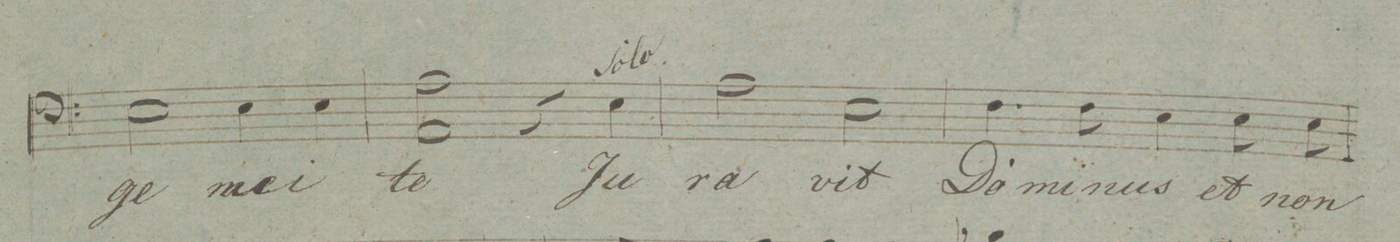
**kern	**text	**dynam
*I"Baſso.	*	*
*clefF4	*	*
*k[]	*	*
*met(c|)	*	*
*M2/2	*	*
2E\	ge-	.
4E\	-nu-	.
4E\	-i	.
=36	=36	=36
2A 2AA\	te.	.
4r	.	.
4E\	Ju-	.
=37	=37	=37
2A\	-ra-	.
2E\	-vit	.
=38	=38	=38
4.F\	Do-	.
8F\	-mi-	.
4E\	-nus	.
8E\	et	.
8E\	non	.
=39	=39	=39
*-	*-	*-
